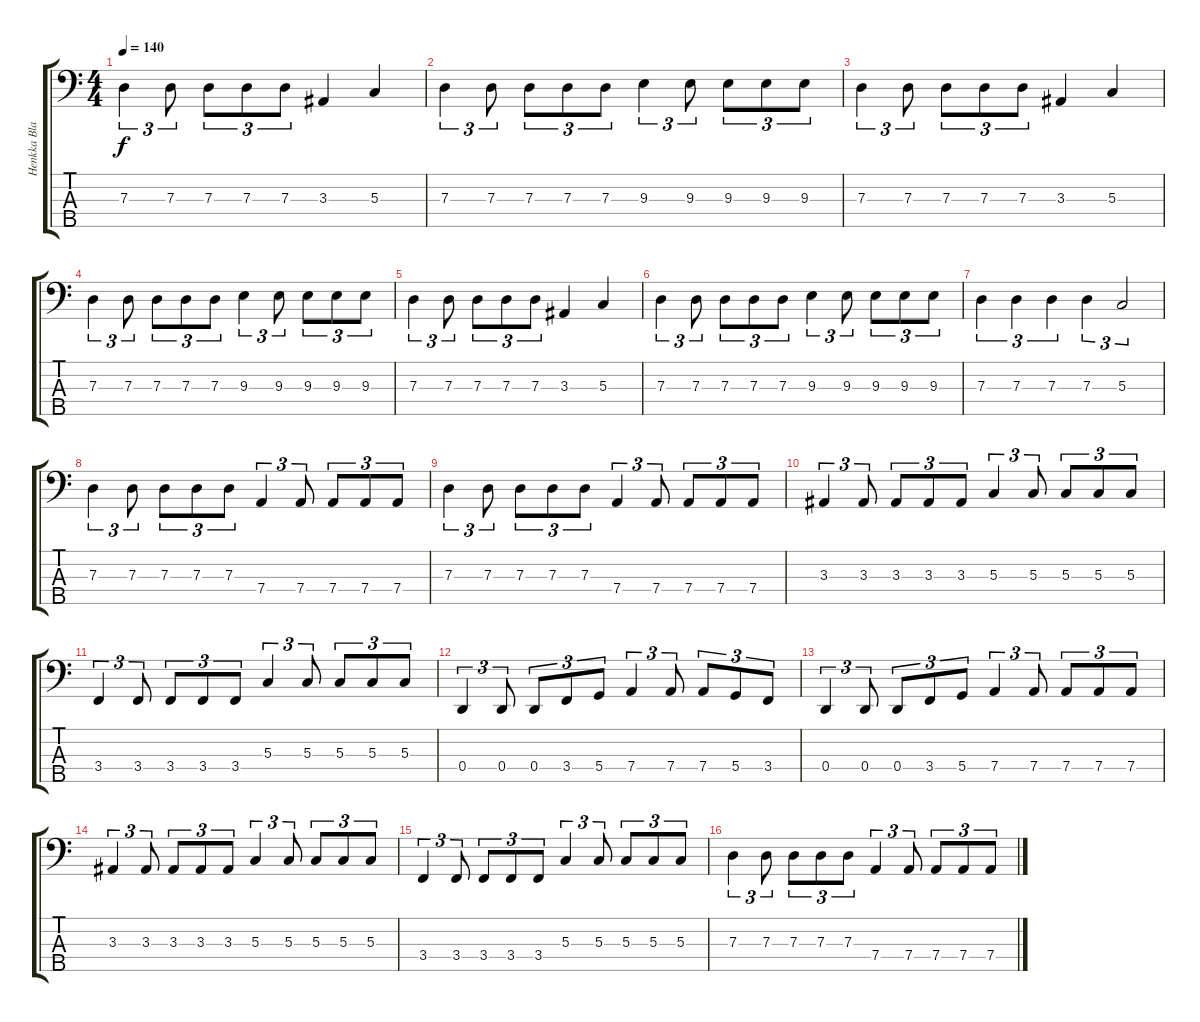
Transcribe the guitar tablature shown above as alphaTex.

\track ("Henkka Blacksmith" "Henkka Bla") {instrument electricbasspick}
\staff {score tabs}
\tuning (F2 C2 G1 D1 A0) {hide}
\ts (4 4)
\tempo 140
\clef f4
\ks c
7.3.4{tu (3 2) dy f} 7.3.8{tu (3 2)} 7.3.8{tu (3 2)} 7.3.8{tu (3 2)} 7.3.8{tu (3 2)} 3.3.4 5.3.4 |
7.3.4{tu (3 2)} 7.3.8{tu (3 2)} 7.3.8{tu (3 2)} 7.3.8{tu (3 2)} 7.3.8{tu (3 2)} 9.3.4{tu (3 2)} 9.3.8{tu (3 2)} 9.3.8{tu (3 2)} 9.3.8{tu (3 2)} 9.3.8{tu (3 2)} |
7.3.4{tu (3 2)} 7.3.8{tu (3 2)} 7.3.8{tu (3 2)} 7.3.8{tu (3 2)} 7.3.8{tu (3 2)} 3.3.4 5.3.4 |
7.3.4{tu (3 2)} 7.3.8{tu (3 2)} 7.3.8{tu (3 2)} 7.3.8{tu (3 2)} 7.3.8{tu (3 2)} 9.3.4{tu (3 2)} 9.3.8{tu (3 2)} 9.3.8{tu (3 2)} 9.3.8{tu (3 2)} 9.3.8{tu (3 2)} |
7.3.4{tu (3 2)} 7.3.8{tu (3 2)} 7.3.8{tu (3 2)} 7.3.8{tu (3 2)} 7.3.8{tu (3 2)} 3.3.4 5.3.4 |
7.3.4{tu (3 2)} 7.3.8{tu (3 2)} 7.3.8{tu (3 2)} 7.3.8{tu (3 2)} 7.3.8{tu (3 2)} 9.3.4{tu (3 2)} 9.3.8{tu (3 2)} 9.3.8{tu (3 2)} 9.3.8{tu (3 2)} 9.3.8{tu (3 2)} |
7.3.4{tu (3 2)} 7.3.4{tu (3 2)} 7.3.4{tu (3 2)} 7.3.4{tu (3 2)} 5.3.2{tu (3 2)} |
7.3.4{tu (3 2)} 7.3.8{tu (3 2)} 7.3.8{tu (3 2)} 7.3.8{tu (3 2)} 7.3.8{tu (3 2)} 7.4.4{tu (3 2)} 7.4.8{tu (3 2)} 7.4.8{tu (3 2)} 7.4.8{tu (3 2)} 7.4.8{tu (3 2)} |
7.3.4{tu (3 2)} 7.3.8{tu (3 2)} 7.3.8{tu (3 2)} 7.3.8{tu (3 2)} 7.3.8{tu (3 2)} 7.4.4{tu (3 2)} 7.4.8{tu (3 2)} 7.4.8{tu (3 2)} 7.4.8{tu (3 2)} 7.4.8{tu (3 2)} |
3.3.4{tu (3 2)} 3.3.8{tu (3 2)} 3.3.8{tu (3 2)} 3.3.8{tu (3 2)} 3.3.8{tu (3 2)} 5.3.4{tu (3 2)} 5.3.8{tu (3 2)} 5.3.8{tu (3 2)} 5.3.8{tu (3 2)} 5.3.8{tu (3 2)} |
3.4.4{tu (3 2)} 3.4.8{tu (3 2)} 3.4.8{tu (3 2)} 3.4.8{tu (3 2)} 3.4.8{tu (3 2)} 5.3.4{tu (3 2)} 5.3.8{tu (3 2)} 5.3.8{tu (3 2)} 5.3.8{tu (3 2)} 5.3.8{tu (3 2)} |
0.4.4{tu (3 2)} 0.4.8{tu (3 2)} 0.4.8{tu (3 2)} 3.4.8{tu (3 2)} 5.4.8{tu (3 2)} 7.4.4{tu (3 2)} 7.4.8{tu (3 2)} 7.4.8{tu (3 2)} 5.4.8{tu (3 2)} 3.4.8{tu (3 2)} |
0.4.4{tu (3 2)} 0.4.8{tu (3 2)} 0.4.8{tu (3 2)} 3.4.8{tu (3 2)} 5.4.8{tu (3 2)} 7.4.4{tu (3 2)} 7.4.8{tu (3 2)} 7.4.8{tu (3 2)} 7.4.8{tu (3 2)} 7.4.8{tu (3 2)} |
3.3.4{tu (3 2)} 3.3.8{tu (3 2)} 3.3.8{tu (3 2)} 3.3.8{tu (3 2)} 3.3.8{tu (3 2)} 5.3.4{tu (3 2)} 5.3.8{tu (3 2)} 5.3.8{tu (3 2)} 5.3.8{tu (3 2)} 5.3.8{tu (3 2)} |
3.4.4{tu (3 2)} 3.4.8{tu (3 2)} 3.4.8{tu (3 2)} 3.4.8{tu (3 2)} 3.4.8{tu (3 2)} 5.3.4{tu (3 2)} 5.3.8{tu (3 2)} 5.3.8{tu (3 2)} 5.3.8{tu (3 2)} 5.3.8{tu (3 2)} |
7.3.4{tu (3 2)} 7.3.8{tu (3 2)} 7.3.8{tu (3 2)} 7.3.8{tu (3 2)} 7.3.8{tu (3 2)} 7.4.4{tu (3 2)} 7.4.8{tu (3 2)} 7.4.8{tu (3 2)} 7.4.8{tu (3 2)} 7.4.8{tu (3 2)}
